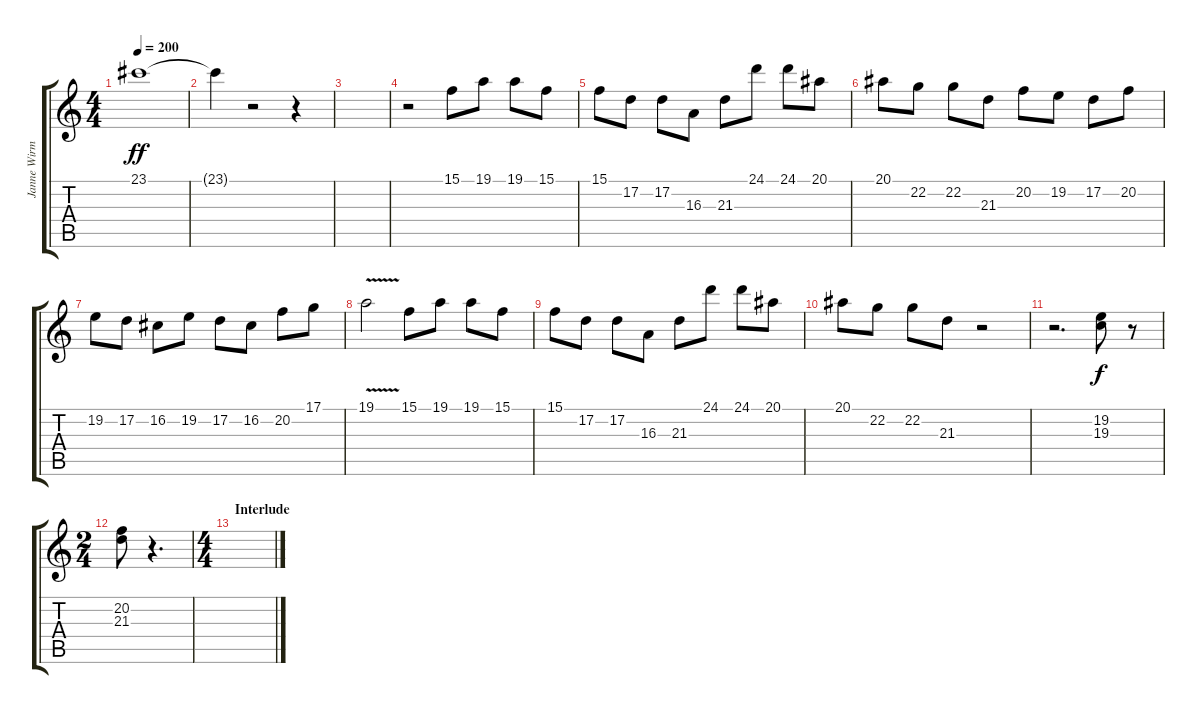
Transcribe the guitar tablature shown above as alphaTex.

\track ("Janne Wirman" "Janne Wirm") {instrument lead1square}
\staff {score tabs}
\tuning (D4 A3 F3 C3 G2 D2) {hide}
\ts (4 4)
\tempo 200
\clef g2
\ks c
23.1{t}.1{dy ff} |
23.1{t}.4 r.2 r.4 |
|
r.2 15.1.8 19.1.8 19.1.8 15.1.8 |
15.1.8 17.2.8 17.2.8 16.3.8 21.3.8 24.1.8 24.1.8 20.1.8 |
20.1.8 22.2.8 22.2.8 21.3.8 20.2.8 19.2.8 17.2.8 20.2.8 |
19.2.8 17.2.8 16.2.8 19.2.8 17.2.8 16.2.8 20.2.8 17.1.8 |
19.1{v}.2 15.1.8 19.1.8 19.1.8 15.1.8 |
15.1.8 17.2.8 17.2.8 16.3.8 21.3.8 24.1.8 24.1.8 20.1.8 |
20.1.8 22.2.8 22.2.8 21.3.8 r.2 |
r.2{d} (19.2 19.3).8{dy f} r.8 |
\ts (2 4)
(20.2 21.3).8 r.4{d} |
\ts (4 4)
\section ("" "Interlude")
